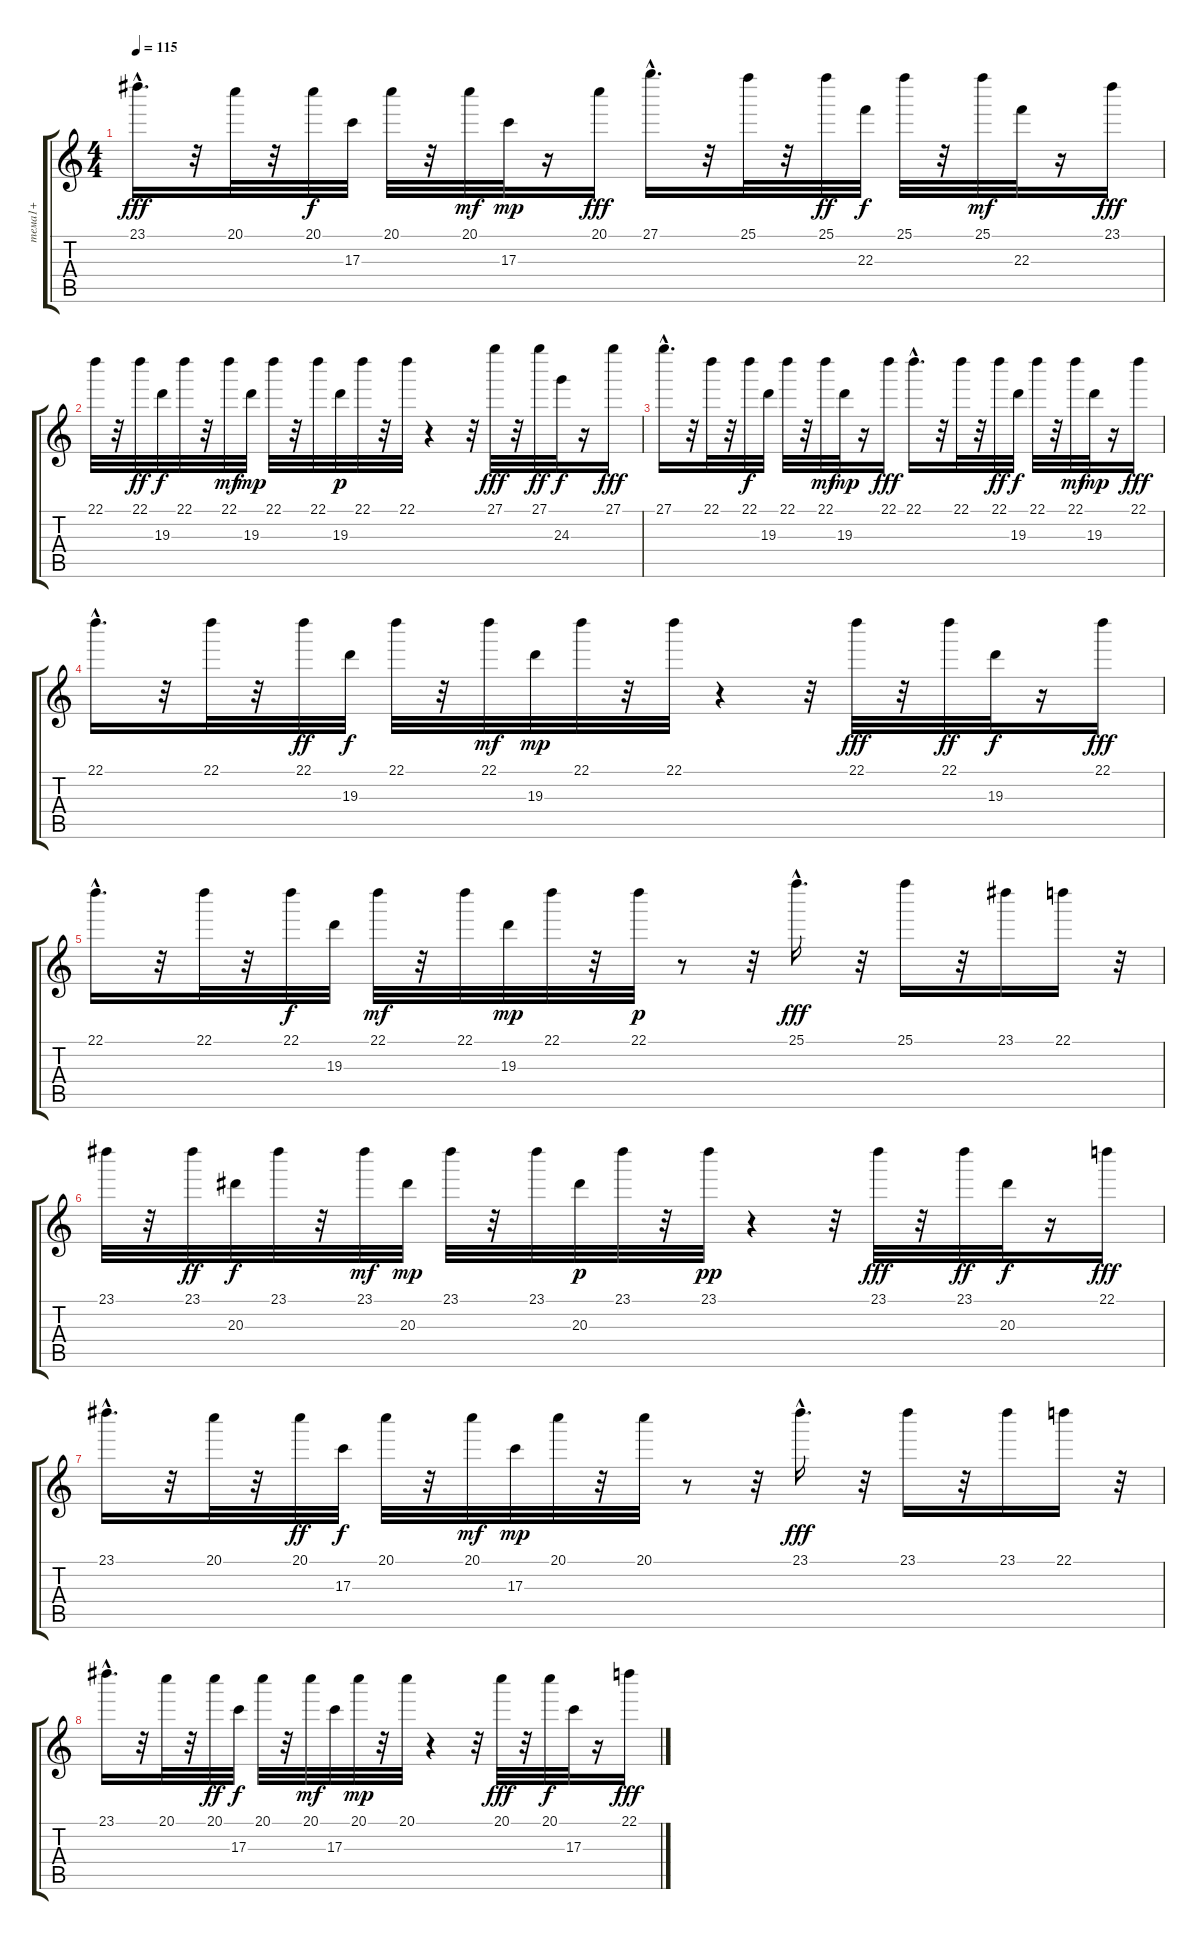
\track ("тема1+" "тема1+") {instrument distortionguitar}
\staff {score tabs}
\tuning (E4 B3 G3 D3 A2 E2) {hide}
\ts (4 4)
\tempo 115
\clef g2
\ks c
23.1{hac}.16{d dy fff} r.32 20.1.32 r.32 20.1.32{dy f} 17.3.32 20.1.32 r.32 20.1.32{dy mf} 17.3.32{dy mp} r.16 20.1.16{dy fff} 27.1{hac}.16{d} r.32 25.1.32 r.32 25.1.32{dy ff} 22.3.32{dy f} 25.1.32 r.32 25.1.32{dy mf} 22.3.32 r.16 23.1.16{dy fff} |
22.1.32 r.32 22.1.32{dy ff} 19.3.32{dy f} 22.1.32 r.32 22.1.32{dy mf} 19.3.32{dy mp} 22.1.32 r.32 22.1.32 19.3.32{dy p} 22.1.32 r.32 22.1.32 r.4 r.32 27.1.32{dy fff} r.32 27.1.32{dy ff} 24.3.32{dy f} r.16 27.1.16{dy fff} |
27.1{hac}.16{d} r.32 22.1.32 r.32 22.1.32{dy f} 19.3.32 22.1.32 r.32 22.1.32{dy mf} 19.3.32{dy mp} r.16 22.1.16{dy fff} 22.1{hac}.16{d} r.32 22.1.32 r.32 22.1.32{dy ff} 19.3.32{dy f} 22.1.32 r.32 22.1.32{dy mf} 19.3.32{dy mp} r.16 22.1.16{dy fff} |
22.1{hac}.16{d} r.32 22.1.32 r.32 22.1.32{dy ff} 19.3.32{dy f} 22.1.32 r.32 22.1.32{dy mf} 19.3.32{dy mp} 22.1.32 r.32 22.1.32 r.4 r.32 22.1.32{dy fff} r.32 22.1.32{dy ff} 19.3.32{dy f} r.16 22.1.16{dy fff} |
22.1{hac}.16{d} r.32 22.1.32 r.32 22.1.32{dy f} 19.3.32 22.1.32{dy mf} r.32 22.1.32 19.3.32{dy mp} 22.1.32 r.32 22.1.32{dy p} r.8 r.32 25.1{hac}.16{d dy fff} r.32 25.1.16 r.32 23.1.16 22.1.16 r.32 |
23.1.32 r.32 23.1.32{dy ff} 20.3.32{dy f} 23.1.32 r.32 23.1.32{dy mf} 20.3.32{dy mp} 23.1.32 r.32 23.1.32 20.3.32{dy p} 23.1.32 r.32 23.1.32{dy pp} r.4 r.32 23.1.32{dy fff} r.32 23.1.32{dy ff} 20.3.32{dy f} r.16 22.1.16{dy fff} |
23.1{hac}.16{d} r.32 20.1.32 r.32 20.1.32{dy ff} 17.3.32{dy f} 20.1.32 r.32 20.1.32{dy mf} 17.3.32{dy mp} 20.1.32 r.32 20.1.32 r.8 r.32 23.1{hac}.16{d dy fff} r.32 23.1.16 r.32 23.1.16 22.1.16 r.32 |
23.1{hac}.16{d} r.32 20.1.32 r.32 20.1.32{dy ff} 17.3.32{dy f} 20.1.32 r.32 20.1.32{dy mf} 17.3.32 20.1.32{dy mp} r.32 20.1.32 r.4 r.32 20.1.32{dy fff} r.32 20.1.32{dy f} 17.3.32 r.16 22.1.16{dy fff}
